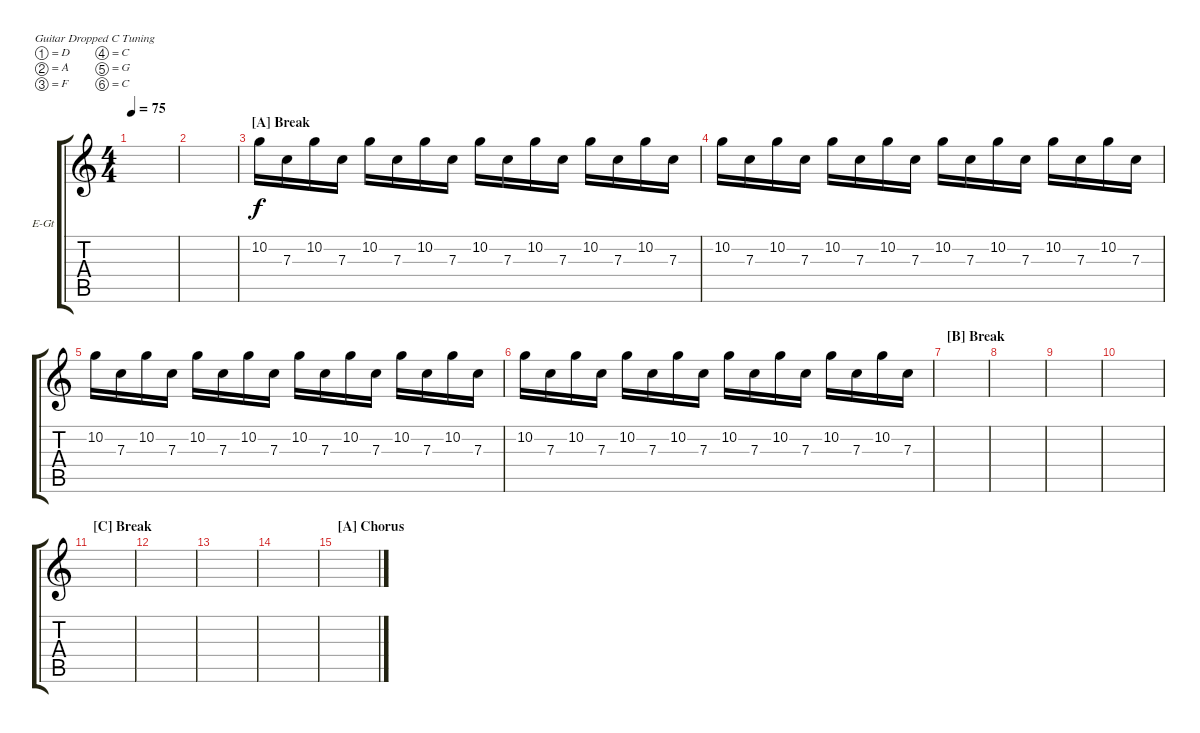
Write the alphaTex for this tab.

\bracketExtendMode groupsimilarinstruments
\firstSystemTrackNameOrientation horizontal
\otherSystemsTrackNameOrientation horizontal
\track ("Clean Guitar" "E-Gt") {instrument electricguitarclean}
\staff {score tabs}
\tuning (D4 A3 F3 C3 G2 C2)
\ts (4 4)
\tempo 75
\clef g2
\ks c
|
|
\section ("A" "Break")
10.2.16 7.3.16 10.2.16 7.3.16 10.2.16 7.3.16 10.2.16 7.3.16 10.2.16 7.3.16 10.2.16 7.3.16 10.2.16 7.3.16 10.2.16 7.3.16 |
10.2.16 7.3.16 10.2.16 7.3.16 10.2.16 7.3.16 10.2.16 7.3.16 10.2.16 7.3.16 10.2.16 7.3.16 10.2.16 7.3.16 10.2.16 7.3.16 |
10.2.16 7.3.16 10.2.16 7.3.16 10.2.16 7.3.16 10.2.16 7.3.16 10.2.16 7.3.16 10.2.16 7.3.16 10.2.16 7.3.16 10.2.16 7.3.16 |
10.2.16 7.3.16 10.2.16 7.3.16 10.2.16 7.3.16 10.2.16 7.3.16 10.2.16 7.3.16 10.2.16 7.3.16 10.2.16 7.3.16 10.2.16 7.3.16 |
\section ("B" "Break")
|
|
|
|
\section ("C" "Break")
|
|
|
|
\section ("A" "Chorus")
